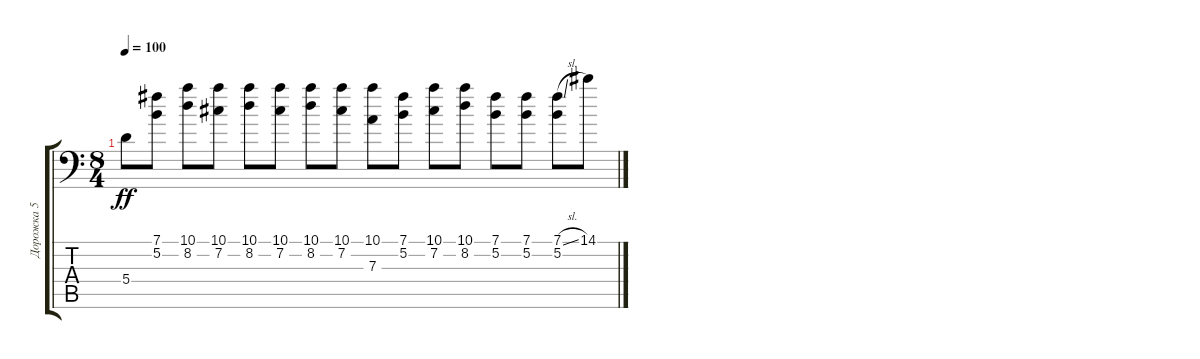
\track ("Дорожка 5" "Дорожка 5") {instrument distortionguitar}
\staff {score tabs}
\tuning (B3 Gb3 D3 A2 E2 A1) {hide}
\ts (8 4)
\tempo 100
\clef f4
\ks c
5.4.8{dy ff} (7.1 5.2).8 (10.1 8.2).8 (10.1 7.2).8 (10.1 8.2).8 (10.1 7.2).8 (10.1 8.2).8 (10.1 7.2).8 (10.1 7.3).8 (7.1 5.2).8 (10.1 7.2).8 (10.1 8.2).8 (7.1 5.2).8 (7.1 5.2).8 (7.1{sl} 5.2).8 14.1.8
